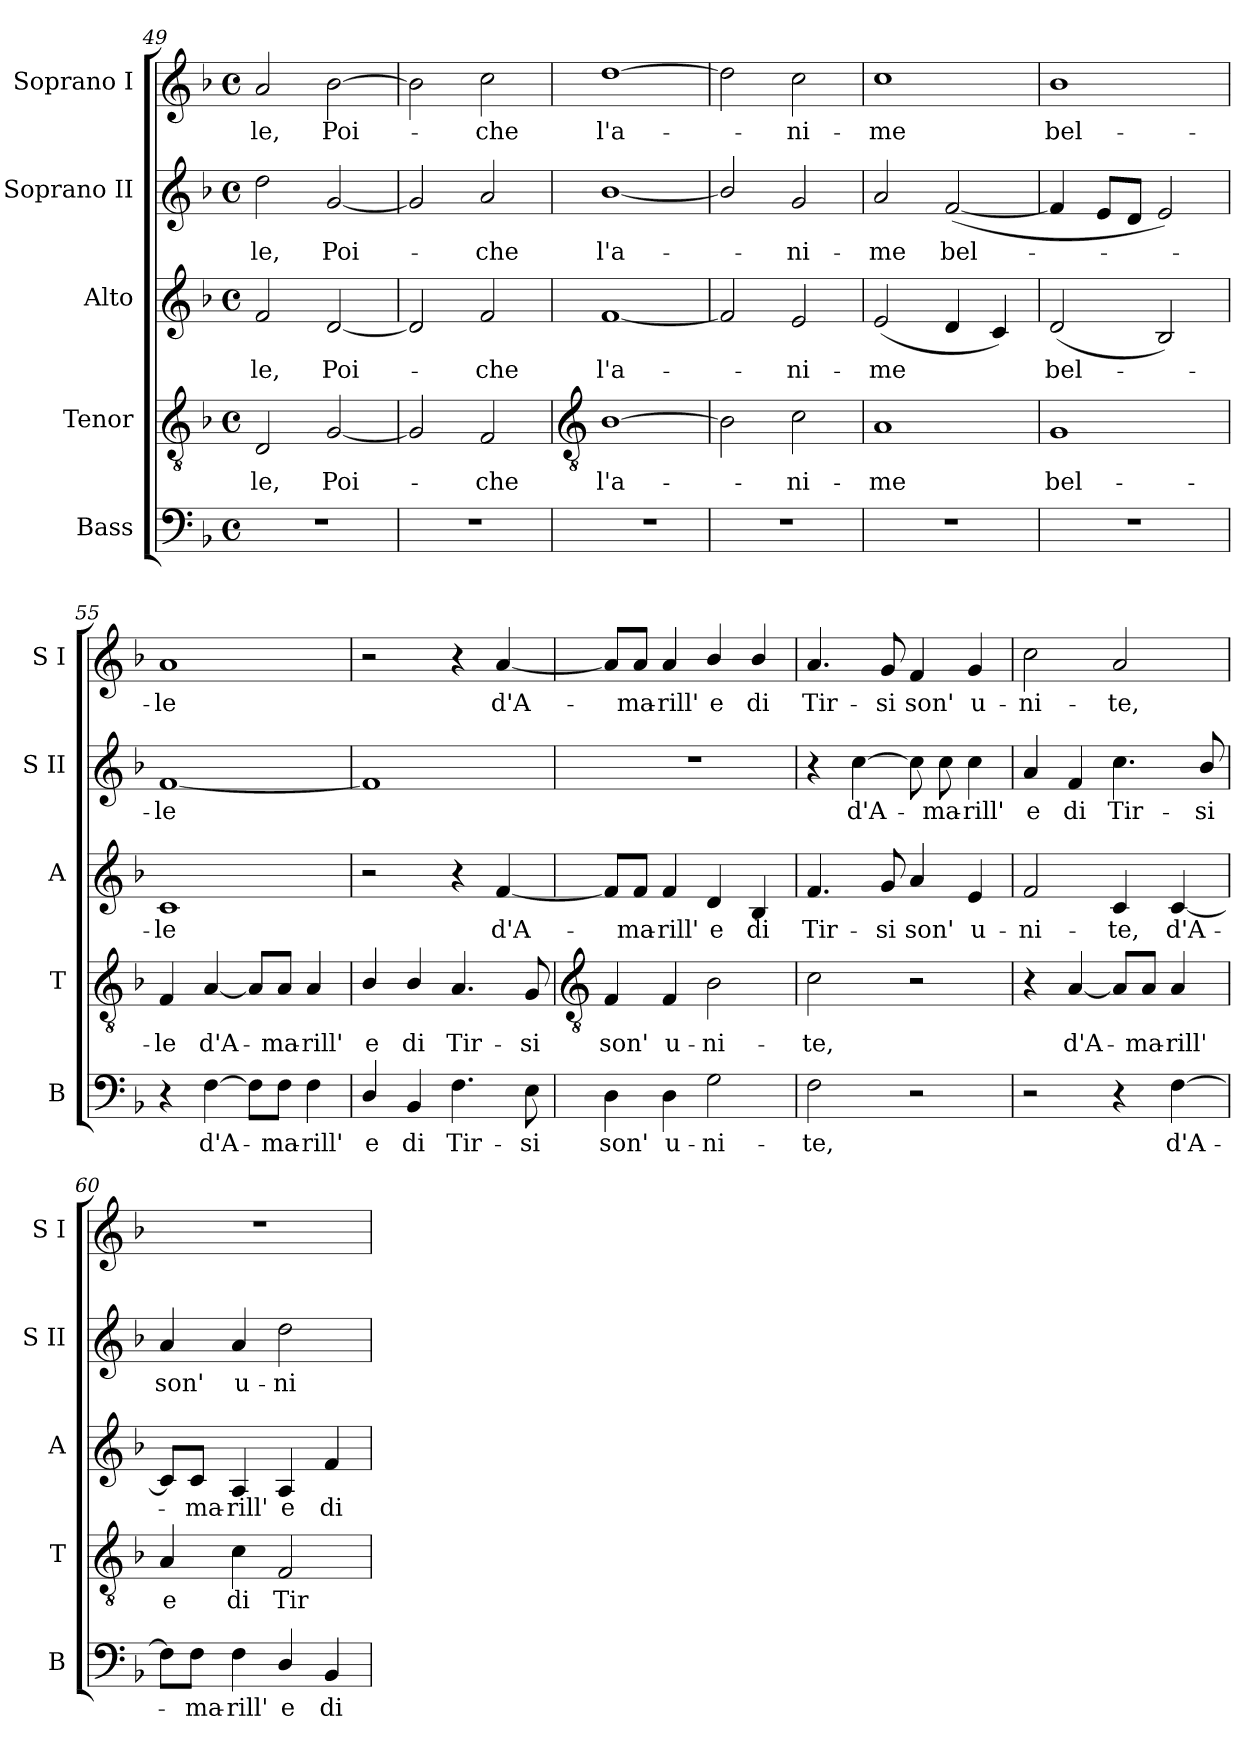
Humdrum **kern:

**kern	**text	**kern	**text	**kern	**text	**kern	**text	**kern	**text
*part5	*part5	*part4	*part4	*part3	*part3	*part2	*part2	*part1	*part1
*staff5	*staff5	*staff4	*staff4	*staff3	*staff3	*staff2	*staff2	*staff1	*staff1
*I"Bass	*	*I"Tenor	*	*I"Alto	*	*I"Soprano II	*	*I"Soprano I	*
*I'B	*	*I'T	*	*I'A	*	*I'S II	*	*I'S I	*
*clefF4	*	*clefGv2	*	*clefG2	*	*clefG2	*	*clefG2	*
*k[b-]	*	*k[b-]	*	*k[b-]	*	*k[b-]	*	*k[b-]	*
*F:	*	*F:	*	*F:	*	*F:	*	*F:	*
*M4/4	*	*M4/4	*	*M4/4	*	*M4/4	*	*M4/4	*
*met(c)	*	*met(c)	*	*met(c)	*	*met(c)	*	*met(c)	*
=49	=49	=49	=49	=49	=49	=49	=49	=49	=49
!	!	!	!LO:LY:b	!	!LO:LY:b	!	!LO:LY:b	!	!LO:LY:b
1r	.	2D	-le,	2f	le,	2dd	le,	2a	le,
!	!	!	!LO:LY:b	!	!LO:LY:b	!	!LO:LY:b	!	!LO:LY:b
.	.	[2G	Poi-	[2d	Poi-	[2g	Poi-	[2b-	Poi-
=50	=50	=50	=50	=50	=50	=50	=50	=50	=50
1r	.	2G]	.	2d]	.	2g]	.	2b-]	.
!	!	!	!LO:LY:b	!	!LO:LY:b	!	!LO:LY:b	!	!LO:LY:b
.	.	2F	che	2f	che	2a	che	2cc	che
!!LO:LB:g=z
=51	=51	=51	=51	=51	=51	=51	=51	=51	=51
*	*	*clefGv2	*	*	*	*	*	*	*
!	!	!	!LO:LY:b	!	!LO:LY:b	!	!LO:LY:b	!	!LO:LY:b
1r	.	[1B-	l'a-	[1f	l'a-	[1b-/	l'a-	[1dd	l'a-
=52	=52	=52	=52	=52	=52	=52	=52	=52	=52
1r	.	2B-]	.	2f]	.	2b-/]	.	2dd]	.
!	!	!	!LO:LY:b	!	!LO:LY:b	!	!LO:LY:b	!	!LO:LY:b
.	.	2c	ni-	2e	ni-	2g	ni-	2cc	ni-
=53	=53	=53	=53	=53	=53	=53	=53	=53	=53
!	!	!	!LO:LY:b	!	!LO:LY:b	!	!LO:LY:b	!	!LO:LY:b
1r	.	1A	-me	(<2e	-me	2a	-me	1cc	-me
!	!	!	!	!	!	!	!LO:LY:b	!	!
.	.	.	.	4d	.	(<[2f	bel-	.	.
.	.	.	.	4c)	.	.	.	.	.
=54	=54	=54	=54	=54	=54	=54	=54	=54	=54
!	!	!	!LO:LY:b	!	!LO:LY:b	!	!	!	!LO:LY:b
1r	.	1G	bel-	(<2d	bel-	4f]	.	1b-	bel-
.	.	.	.	.	.	8eL	.	.	.
.	.	.	.	.	.	8dJ	.	.	.
.	.	.	.	2B-)	.	2e)	.	.	.
=55	=55	=55	=55	=55	=55	=55	=55	=55	=55
!	!	!	!LO:LY:b	!	!LO:LY:b	!	!LO:LY:b	!	!LO:LY:b
4r	.	4F	-le	1c	le	[1f	le	1a	-le
!	!LO:LY:b	!	!LO:LY:b	!	!	!	!	!	!
[4F	d'A-	[4A	d'A-	.	.	.	.	.	.
8F\L]	.	8A/L]	.	.	.	.	.	.	.
!	!LO:LY:b	!	!LO:LY:b	!	!	!	!	!	!
8F\J	ma-	8A/J	ma-	.	.	.	.	.	.
!	!LO:LY:b	!	!LO:LY:b	!	!	!	!	!	!
4F	-rill'	4A	-rill'	.	.	.	.	.	.
=56	=56	=56	=56	=56	=56	=56	=56	=56	=56
!	!LO:LY:b	!	!LO:LY:b	!	!	!	!	!	!
4D/	e	4B-/	e	2r	.	1f]	.	2r	.
!	!LO:LY:b	!	!LO:LY:b	!	!	!	!	!	!
4BB-	di	4B-/	di	.	.	.	.	.	.
!	!LO:LY:b	!	!LO:LY:b	!	!	!	!	!	!
4.F	Tir-	4.A	Tir-	4r	.	.	.	4r	.
!	!	!	!	!	!LO:LY:b	!	!	!	!LO:LY:b
.	.	.	.	[4f	d'A-	.	.	[4a	d'A-
!	!LO:LY:b	!	!LO:LY:b	!	!	!	!	!	!
8E	-si	8G	-si	.	.	.	.	.	.
!!LO:LB:g=z
=57	=57	=57	=57	=57	=57	=57	=57	=57	=57
*	*	*clefGv2	*	*	*	*	*	*	*
!	!LO:LY:b	!	!LO:LY:b	!	!	!	!	!	!
4D	son'	4F	son'	8f/L]	.	1r	.	8a/L]	.
!	!	!	!	!	!LO:LY:b	!	!	!	!LO:LY:b
.	.	.	.	8f/J	ma-	.	.	8a/J	ma-
!	!LO:LY:b	!	!LO:LY:b	!	!LO:LY:b	!	!	!	!LO:LY:b
4D	u-	4F	u-	4f	-rill'	.	.	4a	-rill'
!	!LO:LY:b	!	!LO:LY:b	!	!LO:LY:b	!	!	!	!LO:LY:b
2G	-ni-	2B-	-ni-	4d	e	.	.	4b-/	e
!	!	!	!	!	!LO:LY:b	!	!	!	!LO:LY:b
.	.	.	.	4B-	di	.	.	4b-/	di
=58	=58	=58	=58	=58	=58	=58	=58	=58	=58
!	!LO:LY:b	!	!LO:LY:b	!	!LO:LY:b	!	!	!	!LO:LY:b
2F	-te,	2c	-te,	4.f	Tir-	4r	.	4.a	Tir-
!	!	!	!	!	!	!	!LO:LY:b	!	!
.	.	.	.	.	.	[4cc	d'A-	.	.
!	!	!	!	!	!LO:LY:b	!	!	!	!LO:LY:b
.	.	.	.	8g	-si	.	.	8g	-si
!	!	!	!	!	!LO:LY:b	!	!	!	!LO:LY:b
2r	.	2r	.	4a	son'	8cc]	.	4f	son'
!	!	!	!	!	!	!	!LO:LY:b	!	!
.	.	.	.	.	.	8cc	ma-	.	.
!	!	!	!	!	!LO:LY:b	!	!LO:LY:b	!	!LO:LY:b
.	.	.	.	4e	u-	4cc	-rill'	4g	u-
=59	=59	=59	=59	=59	=59	=59	=59	=59	=59
!	!	!	!	!	!LO:LY:b	!	!LO:LY:b	!	!LO:LY:b
2r	.	4r	.	2f	-ni-	4a	e	2cc	-ni-
!	!	!	!LO:LY:b	!	!	!	!LO:LY:b	!	!
.	.	[4A	d'A-	.	.	4f	di	.	.
!	!	!	!	!	!LO:LY:b	!	!LO:LY:b	!	!LO:LY:b
4r	.	8A/L]	.	4c	-te,	4.cc	Tir-	2a	-te,
!	!	!	!LO:LY:b	!	!	!	!	!	!
.	.	8A/J	ma-	.	.	.	.	.	.
!	!LO:LY:b	!	!LO:LY:b	!	!LO:LY:b	!	!	!	!
[4F	d'A-	4A	-rill'	[4c	d'A-	.	.	.	.
!	!	!	!	!	!	!	!LO:LY:b	!	!
.	.	.	.	.	.	8b-/	-si	.	.
=60	=60	=60	=60	=60	=60	=60	=60	=60	=60
!	!	!	!LO:LY:b	!	!	!	!LO:LY:b	!	!
8F\L]	.	4A	e	8c/L]	.	4a	son'	1r	.
!	!LO:LY:b	!	!	!	!LO:LY:b	!	!	!	!
8F\J	ma-	.	.	8c/J	ma-	.	.	.	.
!	!LO:LY:b	!	!LO:LY:b	!	!LO:LY:b	!	!LO:LY:b	!	!
4F	-rill'	4c	di	4A	-rill'	4a	u-	.	.
!	!LO:LY:b	!	!LO:LY:b	!	!LO:LY:b	!	!LO:LY:b	!	!
4D/	e	2F	Tir-	4A	e	2dd	-ni-	.	.
!	!LO:LY:b	!	!	!	!LO:LY:b	!	!	!	!
4BB-	di	.	.	4f	di	.	.	.	.
=	=	=	=	=	=	=	=	=	=
*-	*-	*-	*-	*-	*-	*-	*-	*-	*-
